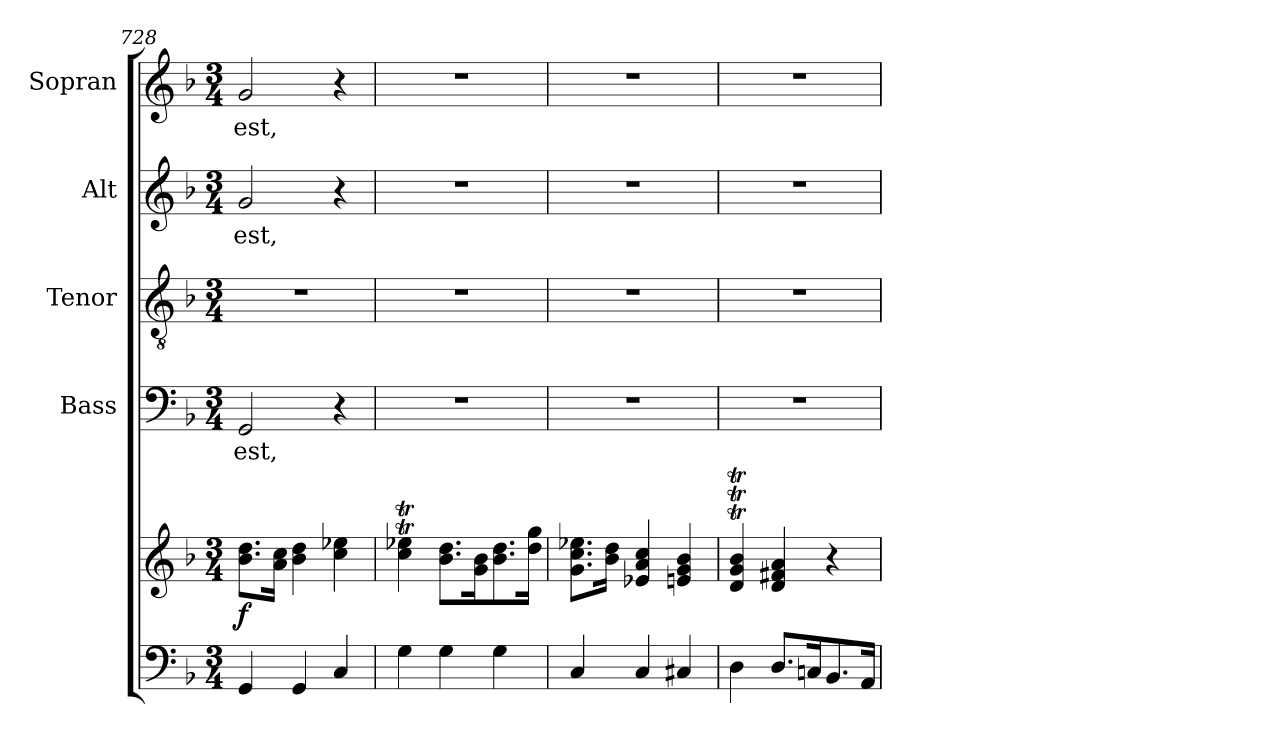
**kern	**kern	**dynam	**kern	**text	**kern	**kern	**text	**kern	**text
*part5	*part5	*part5	*part4	*part4	*part3	*part2	*part2	*part1	*part1
*staff6	*staff5	*staff5/6	*staff4	*staff4	*staff3	*staff2	*staff2	*staff1	*staff1
*	*	*	*I"Bass	*	*I"Tenor	*I"Alt	*	*I"Sopran	*
*	*	*	*I'B.	*	*I'T.	*I'A.	*	*I'S.	*
*clefF4	*clefG2	*	*clefF4	*	*clefGv2	*clefG2	*	*clefG2	*
*k[b-]	*k[b-]	*	*k[b-]	*	*k[b-]	*k[b-]	*	*k[b-]	*
*F:	*F:	*	*F:	*	*F:	*F:	*	*F:	*
*M3/4	*M3/4	*	*M3/4	*	*M3/4	*M3/4	*	*M3/4	*
=728	=728	=728	=728	=728	=728	=728	=728	=728	=728
!	!	!LO:DY:b	!	!LO:LY:b	!	!	!LO:LY:b	!	!LO:LY:b
4GG/	8.b-\ 8.dd\L	f	2GG/	est,	2.r	2g/	est,	2g/	est,
.	16a\ 16cc\Jk	.	.	.	.	.	.	.	.
4GG/	4b-\ 4dd\	.	.	.	.	.	.	.	.
4C/	4cc\ 4ee-X\	.	4r	.	.	4r	.	4r	.
=729	=729	=729	=729	=729	=729	=729	=729	=729	=729
4G\	4cc\T 4ee-X\T	.	2.r	.	2.r	2.r	.	2.r	.
4G\	8.b-\ 8.dd\L	.	.	.	.	.	.	.	.
.	16g\ 16b-\k	.	.	.	.	.	.	.	.
4G\	8.b-\ 8.dd\	.	.	.	.	.	.	.	.
.	16dd\ 16gg\Jk	.	.	.	.	.	.	.	.
!!LO:LB:g=z
=730	=730	=730	=730	=730	=730	=730	=730	=730	=730
4C/	8.g\ 8.cc\ 8.ee-X\L	.	2.r	.	2.r	2.r	.	2.r	.
.	16b-\ 16dd\Jk	.	.	.	.	.	.	.	.
4C/	4e-X/ 4a/ 4cc/	.	.	.	.	.	.	.	.
4C#X/	4en/ 4g/ 4b-/	.	.	.	.	.	.	.	.
=731	=731	=731	=731	=731	=731	=731	=731	=731	=731
4D\	4d/T 4g/T 4b-/T	.	2.r	.	2.r	2.r	.	2.r	.
8.D/L	4d/ 4f#X/ 4a/	.	.	.	.	.	.	.	.
16Cn/k	.	.	.	.	.	.	.	.	.
8.BB-/	4r	.	.	.	.	.	.	.	.
16AA/Jk	.	.	.	.	.	.	.	.	.
=	=	=	=	=	=	=	=	=	=
*-	*-	*-	*-	*-	*-	*-	*-	*-	*-
